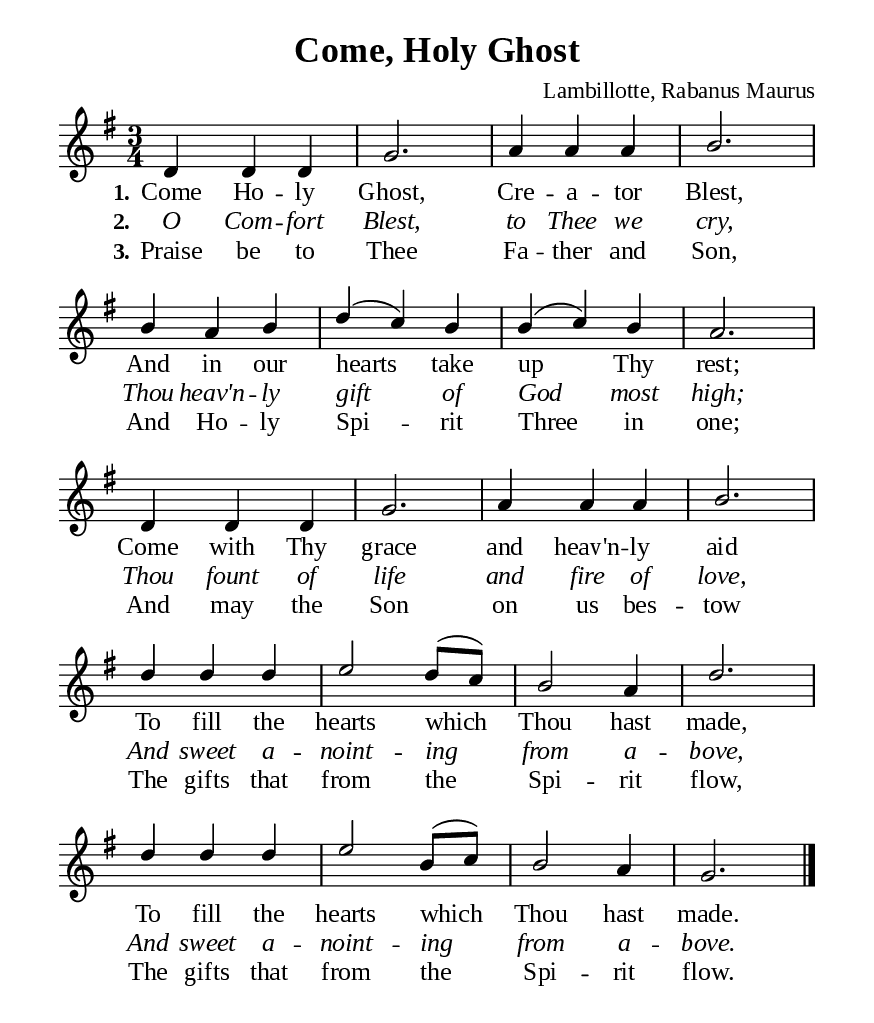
\version "2.18.2"

\header {
  title = "Come, Holy Ghost"
  composer = "Lambillotte, Rabanus Maurus"
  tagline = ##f
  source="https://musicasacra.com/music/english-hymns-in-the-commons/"
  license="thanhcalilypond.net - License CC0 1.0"
}

global= {
  \key g \major
  \time 3/4
  \override Score.BarNumber.break-visibility = ##(#f #f #f)
  \override Lyrics.LyricSpace.minimum-distance = #3.0
}

\paper {
  #(set-paper-size "a5")
  top-margin = 10\mm
  bottom-marign = 10\mm
  left-margin = 10\mm
  right-margin = 10\mm
  indent = #0
  #(define fonts
	 (make-pango-font-tree "Liberation Serif"
	 		       "Liberation Serif"
			       "Liberation Serif"
			       (/ 20 20)))
  system-system-spacing = #'((basic-distance . 3) (padding . 3))
}

printItalic = \with {
  \override LyricText.font-shape = #'italic
}

% Verse music
musicVerseSoprano = \relative c' {
  %{	01	%} d4 d d |
  %{	02	%} g2. |
  %{	03	%} a4 a a |
  %{	04	%} b2. |
  %{	05	%} b4 a b |
  %{	06	%} d (c) b |
  %{	07	%} b (c) b |
  %{	08	%} a2. |
  %{	09	%} d,4 d d |
  %{	10	%} g2. |
  %{	11	%} a4 a a |
  %{	12	%} b2. |
  %{	13	%} d4 d d |
  %{	14	%} e2 d8 (c) |
  %{	15	%} b2 a4 |
  %{	16	%} d2. |
  %{	17	%} d4 d d |
  %{	18	%} e2 b8 (c) |
  %{	19	%} b2 a4 |
  %{	20	%} g2. \bar "|."
}

% Verse lyrics
verseOne = \lyricmode {
  \set stanza = #"1."
  Come Ho -- ly Ghost, Cre -- a -- tor Blest,
  And in our hearts take up Thy rest;
  Come with Thy grace and heav'n -- ly aid
  To fill the hearts which Thou hast made,
  To fill the hearts which Thou hast made.
}

verseTwo = \lyricmode {
  \set stanza = #"2."
  O Com -- fort Blest, to Thee we cry,
  Thou heav'n -- ly gift of God most high;
  Thou fount of life and fire of love,
  And sweet a -- noint -- ing from a -- bove,
  And sweet a -- noint -- ing from a -- bove.
}

verseThree = \lyricmode {
  \set stanza = #"3."
  Praise be to Thee Fa -- ther and Son,
  And Ho -- ly Spi -- rit Three in one;
  And may the Son on us bes -- tow
  The gifts that from the Spi -- rit flow,
  The gifts that from the Spi -- rit flow.
}

% Layout
\score {
    \new ChoirStaff <<
      \new Staff <<
        \clef "treble"
        \new Voice = "sopranos" { \global \stemUp \slurUp \musicVerseSoprano }
      >>
      \new Lyrics \lyricsto sopranos \verseOne
      \new Lyrics \printItalic \lyricsto sopranos \verseTwo
      \new Lyrics \lyricsto sopranos \verseThree
    >>
}
